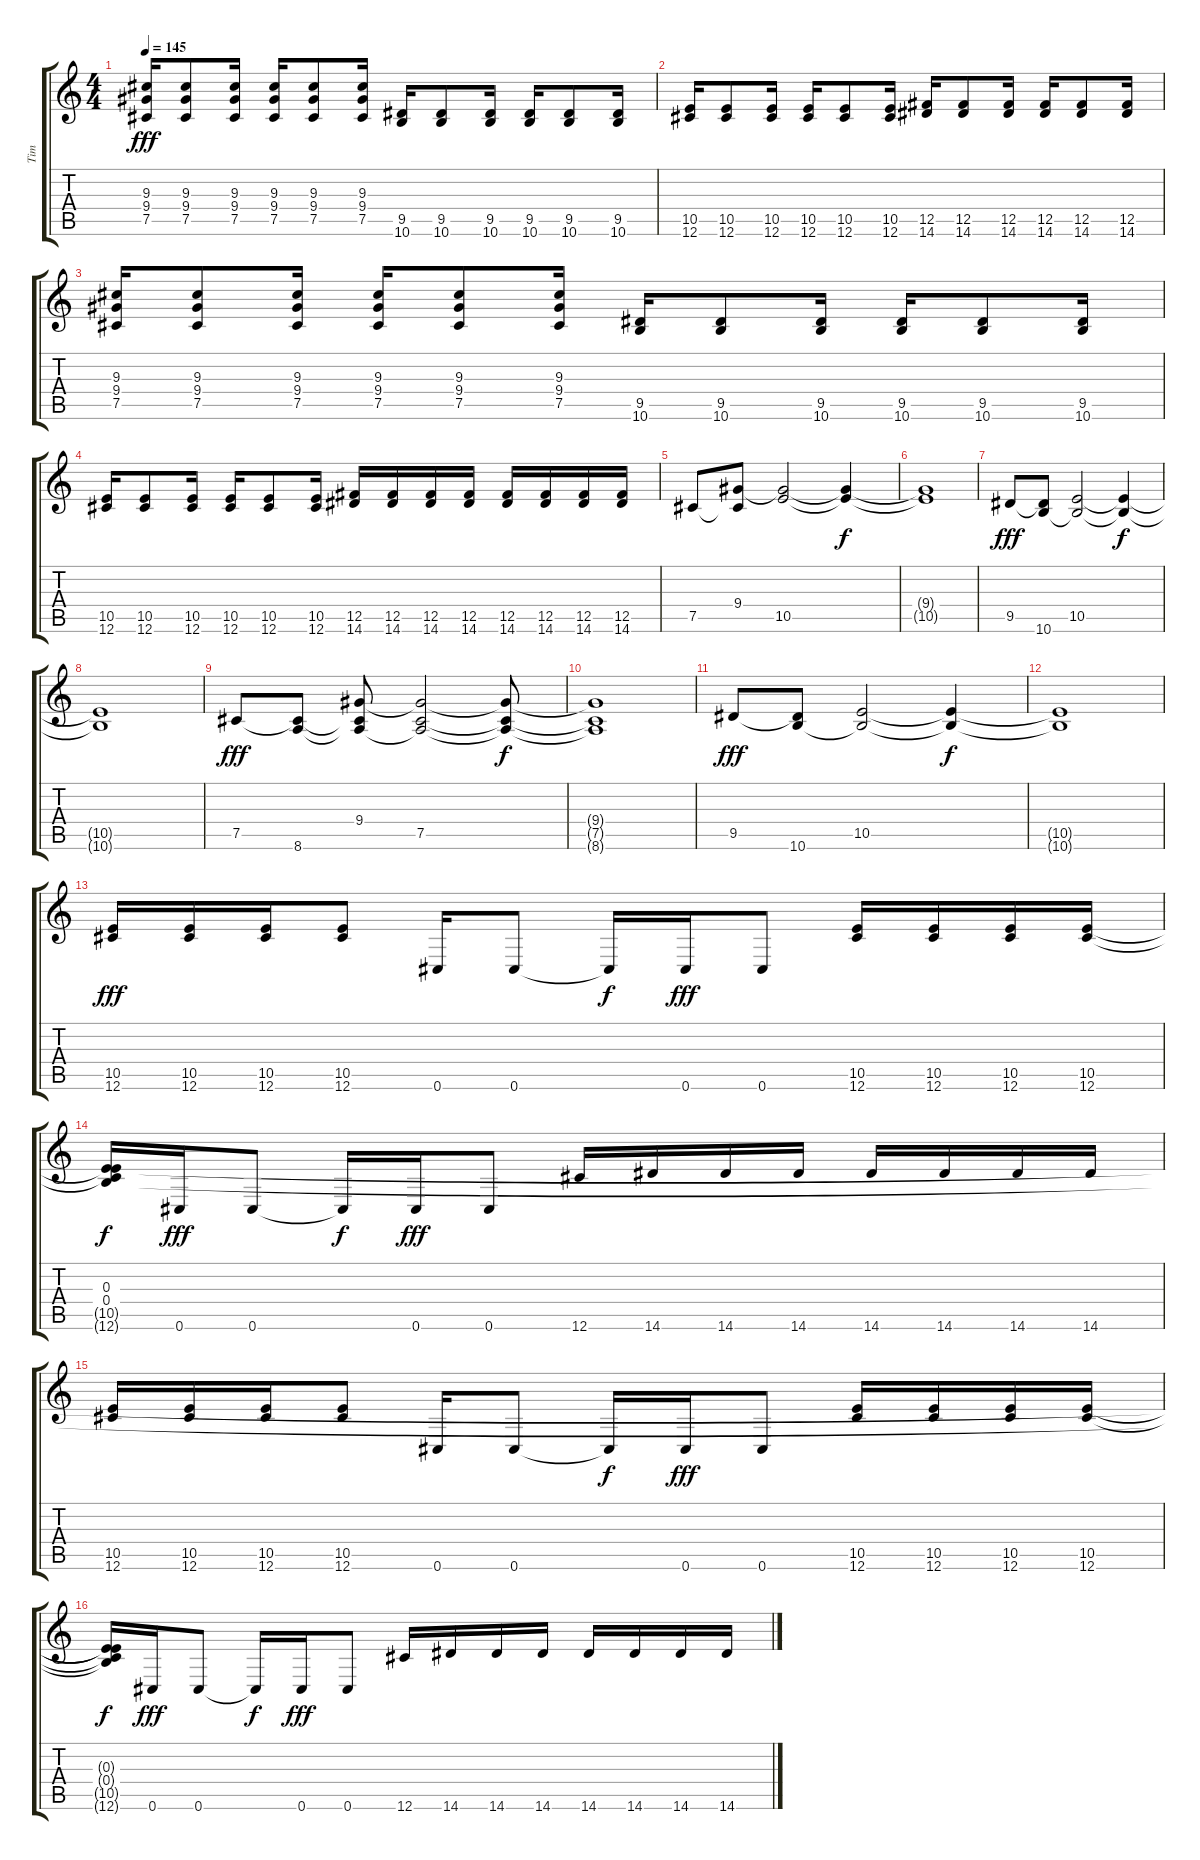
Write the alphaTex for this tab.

\track ("Tim" "Tim") {instrument distortionguitar}
\staff {score tabs}
\tuning (Db4 Ab3 E3 B2 Gb2 Db2) {hide}
\ts (4 4)
\tempo 145
\clef g2
\ks c
(9.3 9.4 7.5).16{dy fff} (9.3 9.4 7.5).8 (9.3 9.4 7.5).16 (9.3 9.4 7.5).16 (9.3 9.4 7.5).8 (9.3 9.4 7.5).16 (9.5 10.6).16 (9.5 10.6).8 (9.5 10.6).16 (9.5 10.6).16 (9.5 10.6).8 (9.5 10.6).16 |
(10.5 12.6).16 (10.5 12.6).8 (10.5 12.6).16 (10.5 12.6).16 (10.5 12.6).8 (10.5 12.6).16 (12.5 14.6).16 (12.5 14.6).8 (12.5 14.6).16 (12.5 14.6).16 (12.5 14.6).8 (12.5 14.6).16 |
(9.3 9.4 7.5).16 (9.3 9.4 7.5).8 (9.3 9.4 7.5).16 (9.3 9.4 7.5).16 (9.3 9.4 7.5).8 (9.3 9.4 7.5).16 (9.5 10.6).16 (9.5 10.6).8 (9.5 10.6).16 (9.5 10.6).16 (9.5 10.6).8 (9.5 10.6).16 |
(10.5 12.6).16 (10.5 12.6).8 (10.5 12.6).16 (10.5 12.6).16 (10.5 12.6).8 (10.5 12.6).16 (12.5 14.6).16 (12.5 14.6).16 (12.5 14.6).16 (12.5 14.6).16 (12.5 14.6).16 (12.5 14.6).16 (12.5 14.6).16 (12.5 14.6).16 |
7.5.8{instrument acousticguitarsteel} (9.4 7.5{t}).8 (9.4{t} 10.5).2 (9.4{t} 10.5{t}).4{dy f} |
(9.4{t} 10.5{t}).1 |
9.5.8{dy fff} (9.5{t} 10.6).8 (10.5 10.6{t}).2 (10.5{t} 10.6{t}).4{dy f} |
(10.5{t} 10.6{t}).1 |
7.5.8{dy fff} (7.5{t} 8.6).8 (9.4 7.5{t} 8.6{t}).8 (9.4{t} 7.5 8.6{t}).2 (9.4{t} 7.5{t} 8.6{t}).8{dy f} |
(9.4{t} 7.5{t} 8.6{t}).1 |
9.5.8{dy fff} (9.5{t} 10.6).8 (10.5 10.6{t}).2 (10.5{t} 10.6{t}).4{dy f} |
(10.5{t} 10.6{t}).1 |
(10.5 12.6).16{dy fff instrument distortionguitar} (10.5 12.6).16 (10.5 12.6).16 (10.5 12.6).8 0.6.16 0.6.8 0.6{t}.16{dy f} 0.6.16{dy fff} 0.6.8 (10.5 12.6).16 (10.5 12.6).16 (10.5 12.6).16 (10.5 12.6).16 |
(0.3 0.4 10.5{t} 12.6{t}).16{dy f} 0.6.16{dy fff} 0.6.8 0.6{t}.16{dy f} 0.6.16{dy fff} 0.6.8 12.6.16 14.6.16 14.6.16 14.6.16 14.6.16 14.6.16 14.6.16 14.6.16 |
(10.5 12.6).16 (10.5 12.6).16 (10.5 12.6).16 (10.5 12.6).8 0.6.16 0.6.8 0.6{t}.16{dy f} 0.6.16{dy fff} 0.6.8 (10.5 12.6).16 (10.5 12.6).16 (10.5 12.6).16 (10.5 12.6).16 |
(0.3{t} 0.4{t} 10.5{t} 12.6{t}).16{dy f} 0.6.16{dy fff} 0.6.8 0.6{t}.16{dy f} 0.6.16{dy fff} 0.6.8 12.6.16 14.6.16 14.6.16 14.6.16 14.6.16 14.6.16 14.6.16 14.6.16
